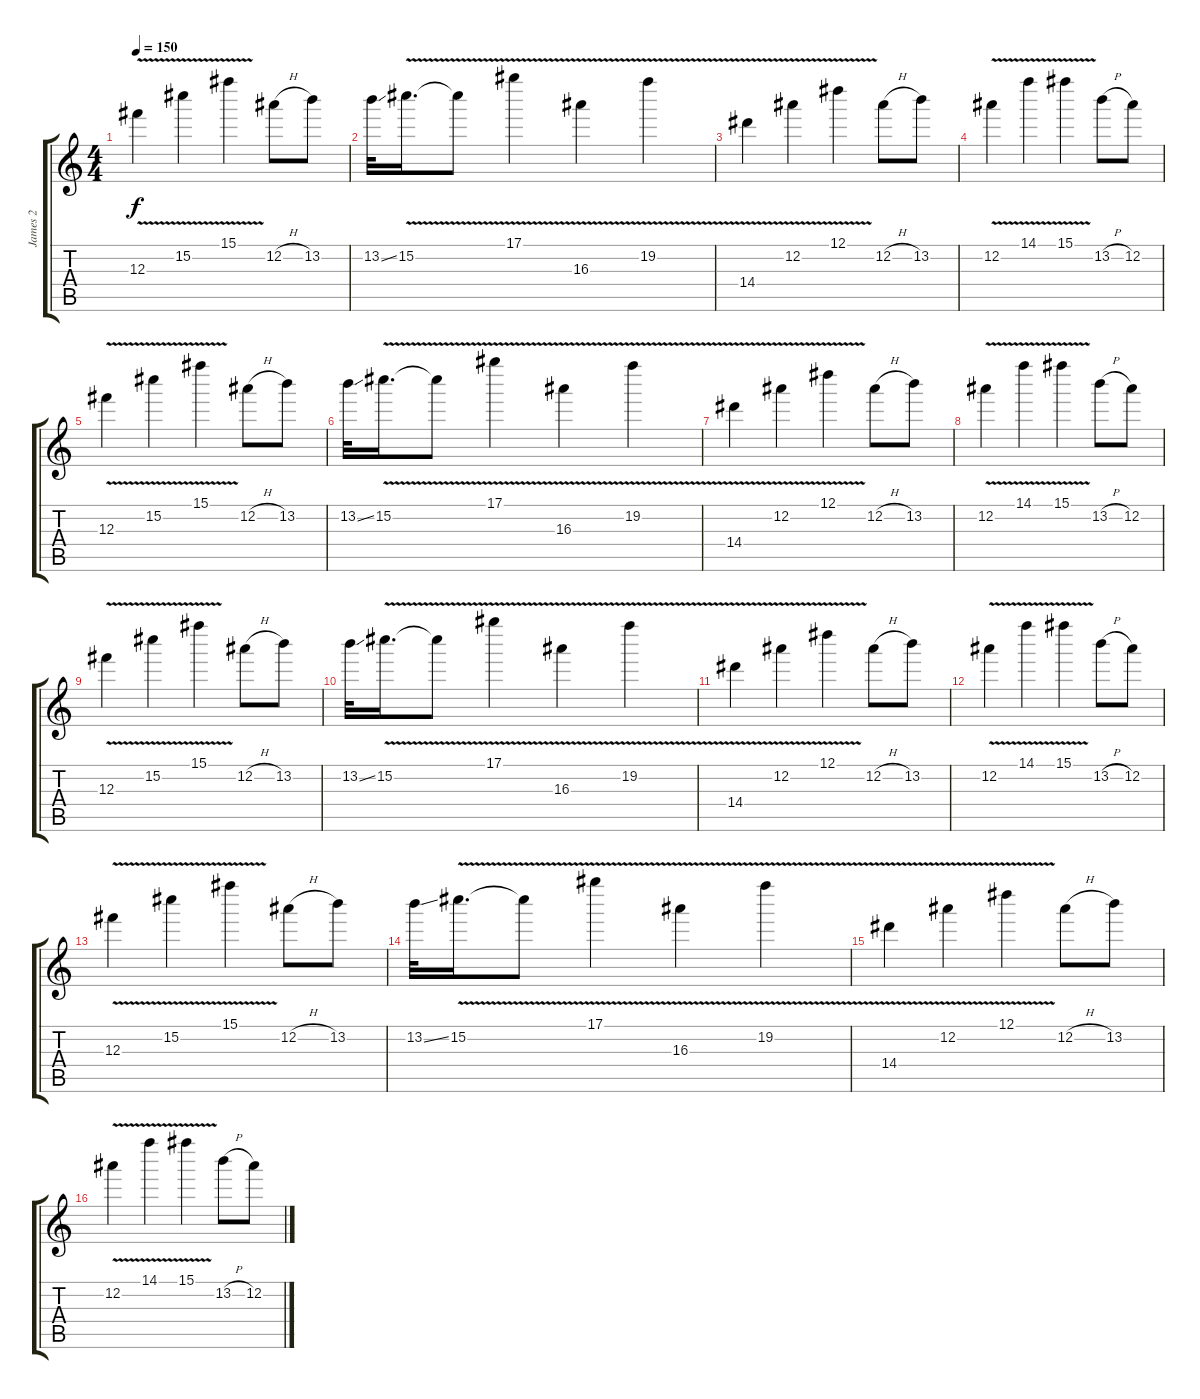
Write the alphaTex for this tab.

\track ("James 2" "James 2") {instrument distortionguitar}
\staff {score tabs}
\tuning (Eb5 Bb4 Gb4 Db4 Ab3 Eb3) {hide}
\ts (4 4)
\tempo 150
\clef g2
\ks c
12.3{v}.4{dy f} 15.2{v}.4 15.1{v}.4 12.2{h}.8 13.2.8 |
13.2{ss}.32 15.2{v}.16{d} 15.2{t}.8 17.1{v}.4 16.3{v}.4 19.2{v}.4 |
14.4{v}.4 12.2{v}.4 12.1{v}.4 12.2{h}.8 13.2.8 |
12.2{v}.4 14.1{v}.4 15.1{v}.4 13.2{h}.8 12.2.8 |
12.3{v}.4 15.2{v}.4 15.1{v}.4 12.2{h}.8 13.2.8 |
13.2{ss}.32 15.2{v}.16{d} 15.2{t}.8 17.1{v}.4 16.3{v}.4 19.2{v}.4 |
14.4{v}.4 12.2{v}.4 12.1{v}.4 12.2{h}.8 13.2.8 |
12.2{v}.4 14.1{v}.4 15.1{v}.4 13.2{h}.8 12.2.8 |
12.3{v}.4 15.2{v}.4 15.1{v}.4 12.2{h}.8 13.2.8 |
13.2{ss}.32 15.2{v}.16{d} 15.2{t}.8 17.1{v}.4 16.3{v}.4 19.2{v}.4 |
14.4{v}.4 12.2{v}.4 12.1{v}.4 12.2{h}.8 13.2.8 |
12.2{v}.4 14.1{v}.4 15.1{v}.4 13.2{h}.8 12.2.8 |
12.3{v}.4 15.2{v}.4 15.1{v}.4 12.2{h}.8 13.2.8 |
13.2{ss}.32 15.2{v}.16{d} 15.2{t}.8 17.1{v}.4 16.3{v}.4 19.2{v}.4 |
14.4{v}.4 12.2{v}.4 12.1{v}.4 12.2{h}.8 13.2.8 |
12.2{v}.4 14.1{v}.4 15.1{v}.4 13.2{h}.8 12.2.8
